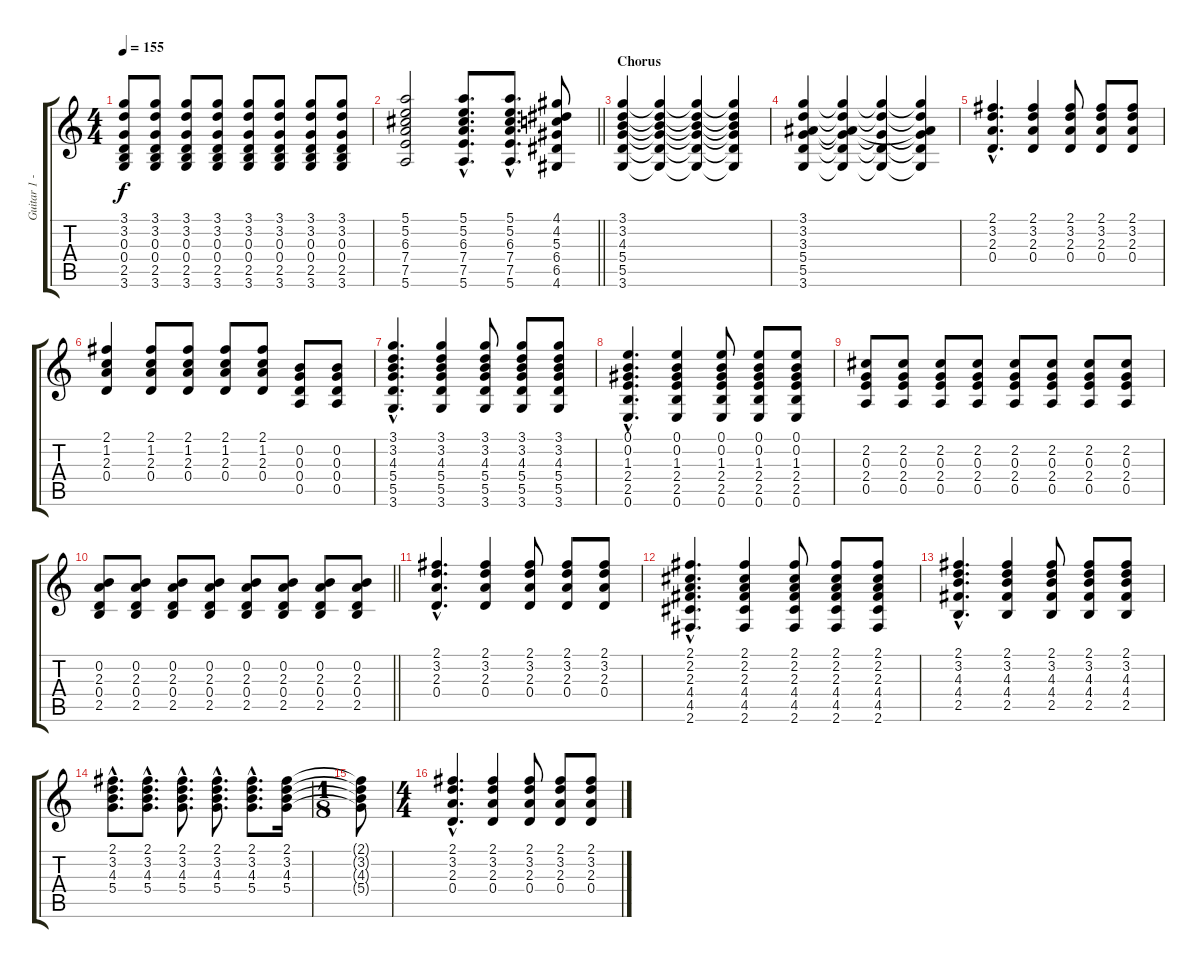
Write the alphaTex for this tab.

\track ("Guitar 1 - Pete" "Guitar 1 -") {instrument overdrivenguitar}
\staff {score tabs}
\tuning (E4 B3 G3 D3 A2 E2) {hide}
\ts (4 4)
\tempo 155
\clef g2
\ks c
(3.1 3.2 0.3 0.4 2.5 3.6).8{dy f} (3.1 3.2 0.3 0.4 2.5 3.6).8 (3.1 3.2 0.3 0.4 2.5 3.6).8 (3.1 3.2 0.3 0.4 2.5 3.6).8 (3.1 3.2 0.3 0.4 2.5 3.6).8 (3.1 3.2 0.3 0.4 2.5 3.6).8 (3.1 3.2 0.3 0.4 2.5 3.6).8 (3.1 3.2 0.3 0.4 2.5 3.6).8 |
\barLineRight lightlight
(5.1 5.2 6.3 7.4 7.5 5.6).2 (5.1{hac} 5.2{hac} 6.3{hac} 7.4{hac} 7.5{hac} 5.6{hac}).8{d} (5.1{hac} 5.2{hac} 6.3{hac} 7.4{hac} 7.5{hac} 5.6{hac}).8{d} (4.1 4.2 5.3 6.4 6.5 4.6).8 |
\section ("" "Chorus")
(3.1 3.2 4.3 5.4 5.5 3.6).4 (3.1{t} 3.2{t} 4.3{t} 5.4{t} 5.5{t} 3.6{t}).4 (3.1{t} 3.2{t} 4.3{t} 5.4{t} 5.5{t} 3.6{t}).4 (3.1{t} 3.2{t} 4.3{t} 5.4{t} 5.5{t} 3.6{t}).4 |
(3.1 3.2 3.3 5.4 5.5 3.6).4 (3.1{t} 3.2{t} 3.3{t} 5.4{t} 5.5{t} 3.6{t}).4 (3.1{t} 3.2{t} 5.4{t} 5.5{t} 3.6{t}).4 (3.1{t} 3.2{t} 3.3{t} 5.4{t} 5.5{t} 3.6{t}).4 |
(2.1{hac} 3.2{hac} 2.3{hac} 0.4{hac}).4{d} (2.1 3.2 2.3 0.4).4 (2.1 3.2 2.3 0.4).8 (2.1 3.2 2.3 0.4).8 (2.1 3.2 2.3 0.4).8 |
(2.1 1.2 2.3 0.4).4 (2.1 1.2 2.3 0.4).8 (2.1 1.2 2.3 0.4).8 (2.1 1.2 2.3 0.4).8 (2.1 1.2 2.3 0.4).8 (0.2 0.3 0.4 0.5).8 (0.2 0.3 0.4 0.5).8 |
(3.1{hac} 3.2{hac} 4.3{hac} 5.4{hac} 5.5{hac} 3.6{hac}).4{d} (3.1 3.2 4.3 5.4 5.5 3.6).4 (3.1 3.2 4.3 5.4 5.5 3.6).8 (3.1 3.2 4.3 5.4 5.5 3.6).8 (3.1 3.2 4.3 5.4 5.5 3.6).8 |
(0.1{hac} 0.2{hac} 1.3{hac} 2.4{hac} 2.5{hac} 0.6{hac}).4{d} (0.1 0.2 1.3 2.4 2.5 0.6).4 (0.1 0.2 1.3 2.4 2.5 0.6).8 (0.1 0.2 1.3 2.4 2.5 0.6).8 (0.1 0.2 1.3 2.4 2.5 0.6).8 |
(2.2 0.3 2.4 0.5).8 (2.2 0.3 2.4 0.5).8 (2.2 0.3 2.4 0.5).8 (2.2 0.3 2.4 0.5).8 (2.2 0.3 2.4 0.5).8 (2.2 0.3 2.4 0.5).8 (2.2 0.3 2.4 0.5).8 (2.2 0.3 2.4 0.5).8 |
\barLineRight lightlight
(0.2 2.3 0.4 2.5).8 (0.2 2.3 0.4 2.5).8 (0.2 2.3 0.4 2.5).8 (0.2 2.3 0.4 2.5).8 (0.2 2.3 0.4 2.5).8 (0.2 2.3 0.4 2.5).8 (0.2 2.3 0.4 2.5).8 (0.2 2.3 0.4 2.5).8 |
(2.1{hac} 3.2{hac} 2.3{hac} 0.4{hac}).4{d} (2.1 3.2 2.3 0.4).4 (2.1 3.2 2.3 0.4).8 (2.1 3.2 2.3 0.4).8 (2.1 3.2 2.3 0.4).8 |
(2.1{hac} 2.2{hac} 2.3{hac} 4.4{hac} 4.5{hac} 2.6{hac}).4{d} (2.1 2.2 2.3 4.4 4.5 2.6).4 (2.1 2.2 2.3 4.4 4.5 2.6).8 (2.1 2.2 2.3 4.4 4.5 2.6).8 (2.1 2.2 2.3 4.4 4.5 2.6).8 |
(2.1{hac} 3.2{hac} 4.3{hac} 4.4{hac} 2.5{hac}).4{d} (2.1 3.2 4.3 4.4 2.5).4 (2.1 3.2 4.3 4.4 2.5).8 (2.1 3.2 4.3 4.4 2.5).8 (2.1 3.2 4.3 4.4 2.5).8 |
(2.1{hac} 3.2{hac} 4.3{hac} 5.4{hac}).8{d} (2.1{hac} 3.2{hac} 4.3{hac} 5.4{hac}).8{d} (2.1{hac} 3.2{hac} 4.3{hac} 5.4{hac}).8{d} (2.1{hac} 3.2{hac} 4.3{hac} 5.4{hac}).8{d} (2.1{hac} 3.2{hac} 4.3{hac} 5.4{hac}).8{d} (2.1 3.2 4.3 5.4).16 |
\ts (1 8)
(2.1{t} 3.2{t} 4.3{t} 5.4{t}).8 |
\ts (4 4)
(2.1{hac} 3.2{hac} 2.3{hac} 0.4{hac}).4{d} (2.1 3.2 2.3 0.4).4 (2.1 3.2 2.3 0.4).8 (2.1 3.2 2.3 0.4).8 (2.1 3.2 2.3 0.4).8
